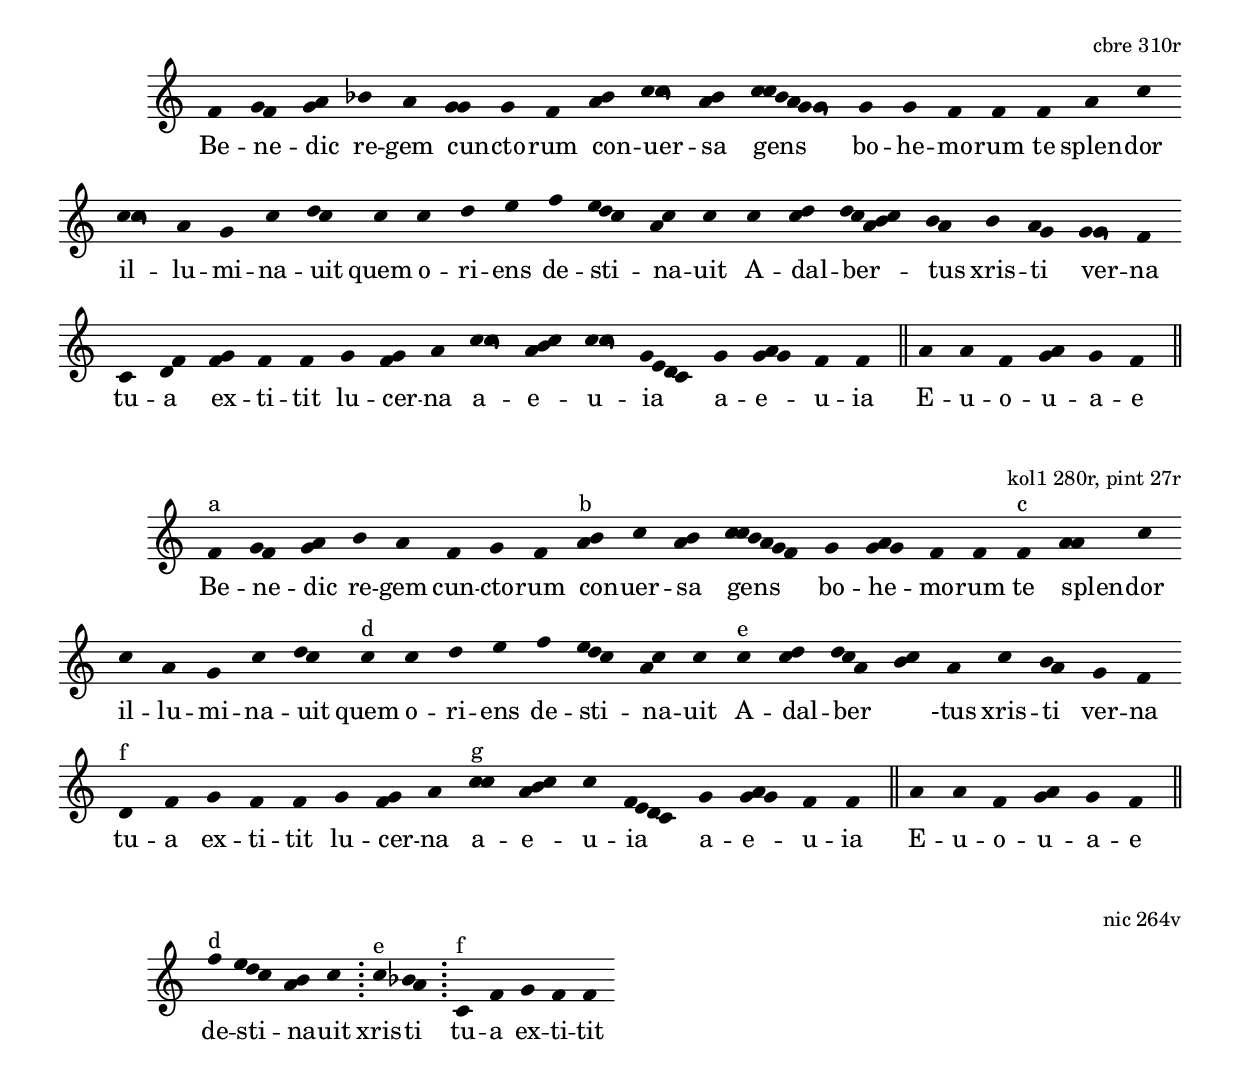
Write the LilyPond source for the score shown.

\version "2.19.32"

\include "../lib/synopsis.ily"

\score {
  \transpose c c' {
    \plainchant
    f \melisma { g f } \melisma{ g a } \bar "" bes! a \bar "" \melisma { g g } g f \bar ""
    \melisma { a b } \melisma { c' \strophicus c' } \melisma { a b } \bar "" \melisma { c' c' b a g \strophicus g } \bar "" g g f f \bar ""
    f \bar "" a c' \bar "" \melisma { c' \strophicus c' } \bar "" a g c' \melisma { d' c' } \bar ""
    c' \bar "" c' d' e' \bar "" f' \melisma { e' d' c' } \melisma { a c' } c' \bar ""
    c' \melisma { c' d' } \melisma { d' c' a b c' } \melisma { b a } \bar "" b \melisma { a g } \bar "" \melisma { g \strophicus g } f \bar ""
    c \melisma { d f } \bar "" \melisma { f g } f f \bar "" g \melisma { f g } a \bar ""
    \melisma { c' \strophicus c' } \melisma { a b c' } \melisma { c' \strophicus c' } \melisma { g e d c } \bar "" g \melisma { g a g } f f \bar "||"

    a a f \melisma { g a } g f \bar "||"
  }
  \addlyrics {
    Be -- ne -- dic re -- gem cun -- cto -- rum
    con -- uer -- sa gens bo -- he -- mo -- rum
    te splen --  dor il -- lu -- mi -- na -- uit
    quem o -- ri -- ens de -- sti -- na -- uit
    A -- dal -- ber -- tus xris -- ti ver -- na
    tu -- a ex -- ti -- tit lu -- cer -- na
    a -- e -- u -- ia a -- e -- u -- ia

    E -- u -- o -- u -- a -- e
  }
  \header {
    quid = "antiphona"
    modus = "6+5"
    fontes = "cbre 310r"
  }
}

\score {
  \transpose c c' {
    \plainchant
    f^"a" \melisma { g f } \melisma{ g a } \bar "" b a \bar "" f g f \bar ""
    \melisma { a^"b" b } c' \melisma { a b } \bar "" \melisma { c' c' b a g f } \bar "" g \melisma { g a g } f f \bar ""
    f^"c" \bar "" \melisma { a a } \bar "" c' \bar "" c' a g c' \melisma { d' c' } \bar ""
    c'^"d" \bar "" c' d' e' \bar "" f' \melisma { e' d' c' } \melisma { a c' } c' \bar ""
    c'^"e" \melisma { c' d' } \melisma { d' c' a } \melisma { b c' } a \bar "" c' \melisma { b a } \bar "" g f \bar ""
    d^"f" f \bar "" g f f \bar "" g \melisma { f g } a \bar ""
    \melisma { c'^"g" c' } \melisma { a b c' } c' \melisma { f e d c } \bar "" g \melisma { g a g } f f \bar "||"

    a a f \melisma { g a } g f \bar "||"
  }
  \addlyrics {
    Be -- ne -- dic re -- gem cun -- cto -- rum
    con -- uer -- sa gens bo -- he -- mo -- rum
    te splen --  dor il -- lu -- mi -- na -- uit
    quem o -- ri -- ens de -- sti -- na -- uit
    A -- dal -- ber _ -tus xris -- ti ver -- na
    tu -- a ex -- ti -- tit lu -- cer -- na
    a -- e -- u -- ia a -- e -- u -- ia

    E -- u -- o -- u -- a -- e
  }
  \header {
    quid = "antiphona"
    modus = "6+5"
    fontes = "kol1 280r, pint 27r"
  }
}

\score {
  \transpose c c' {
    \plainchant
    f'^"d" \melisma { e' d' c' } \melisma { a b } c' \bar ";"
    c'^"e" \melisma { bes a } \bar ";"
    c^"f" f g f f \bar ""
  }
  \addlyrics {
    de -- sti -- na -- uit
    xris -- ti
    tu -- a ex -- ti -- tit
  }
  \header {
    fontes = "nic 264v"
  }
}
